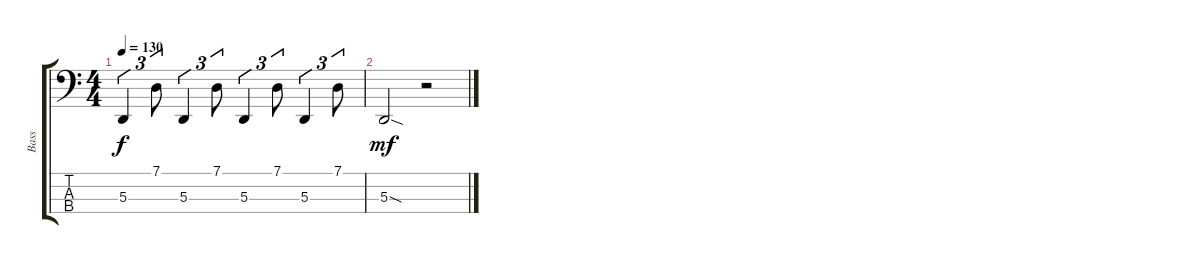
\track ("Bass" "Bass") {instrument lead2sawtooth}
\staff {score tabs}
\tuning (G2 D2 A1 E1) {hide}
\ts (4 4)
\tempo 130
\clef f4
\ks c
5.3.4{tu (3 2) dy f} 7.1.8{tu (3 2)} 5.3.4{tu (3 2)} 7.1.8{tu (3 2)} 5.3.4{tu (3 2)} 7.1.8{tu (3 2)} 5.3.4{tu (3 2)} 7.1.8{tu (3 2)} |
5.3{sod}.2{dy mf} r.2
